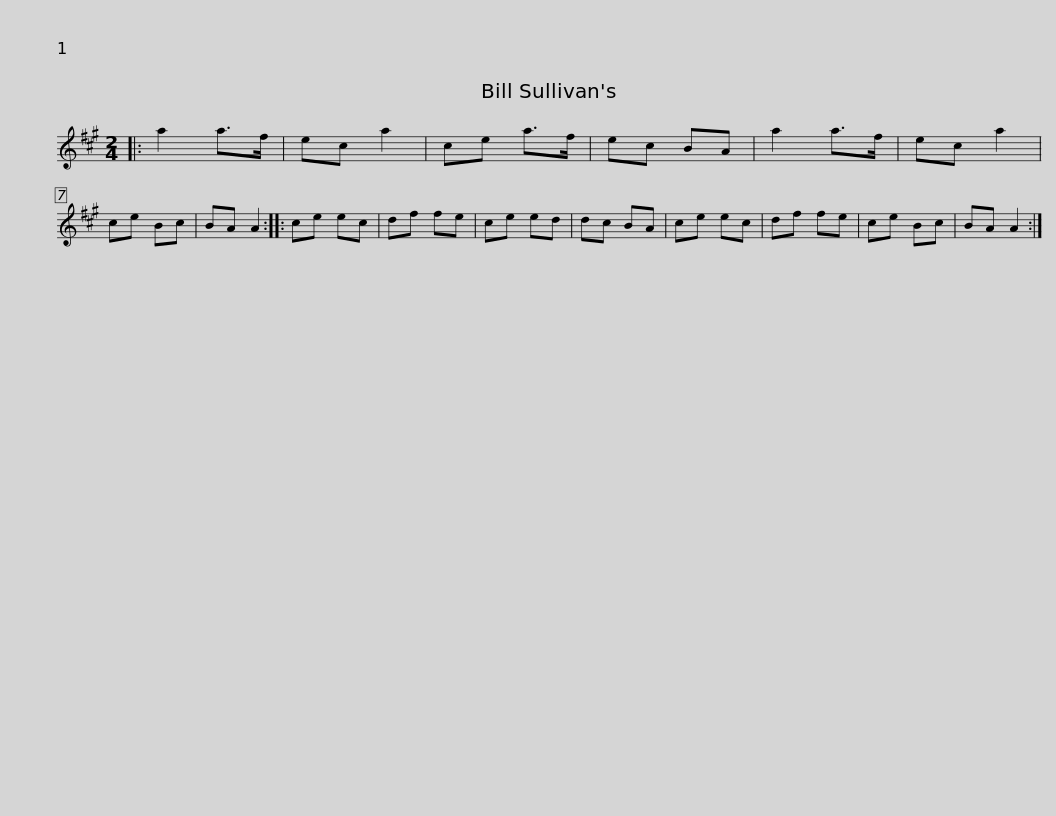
X:1
L:1/8
M:2/4
I:linebreak $
K:A
V:1 treble
V:1
|: a2 a>f | ec a2 | ce a>f | ec BA | a2 a>f | %5
 ec a2 | ce Bc | BA A2 :: ce ec | df fe |$ %10
 ce ed | dc BA | ce ec | df fe | ce Bc | %15
 BA A2 :| %16
